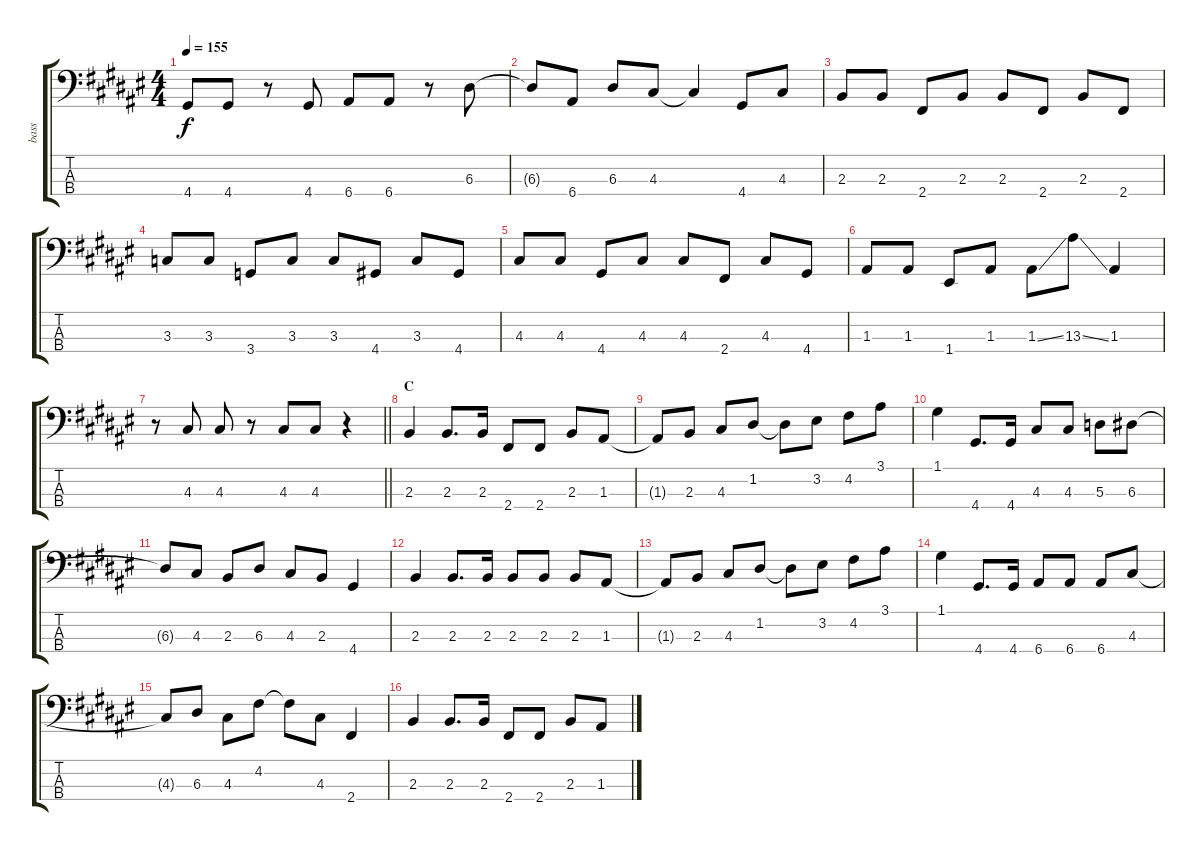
\track ("bass" "bass") {instrument electricbassfinger}
\staff {score tabs}
\tuning (G2 D2 A1 E1) {hide}
\ts (4 4)
\tempo 155
\clef f4
\ks f#
4.4.8{dy f} 4.4.8 r.8 4.4.8 6.4.8 6.4.8 r.8 6.3.8 |
6.3{t}.8 6.4.8 6.3.8 4.3.8 4.3{t}.4 4.4.8 4.3.8 |
2.3.8 2.3.8 2.4.8 2.3.8 2.3.8 2.4.8 2.3.8 2.4.8 |
3.3.8 3.3.8 3.4.8 3.3.8 3.3.8 4.4.8 3.3.8 4.4.8 |
4.3.8 4.3.8 4.4.8 4.3.8 4.3.8 2.4.8 4.3.8 4.4.8 |
1.3.8 1.3.8 1.4.8 1.3.8 1.3{ss}.8 13.3{ss}.8 1.3.4 |
\barLineRight lightlight
r.8 4.3.8 4.3.8 r.8 4.3.8 4.3.8 r.4 |
\section ("" "C")
2.3.4 2.3.8{d} 2.3.16 2.4.8 2.4.8 2.3.8 1.3.8 |
1.3{t}.8 2.3.8 4.3.8 1.2.8 1.2{t}.8 3.2.8 4.2.8 3.1.8 |
1.1.4 4.4.8{d} 4.4.16 4.3.8 4.3.8 5.3.8 6.3.8 |
6.3{t}.8 4.3.8 2.3.8 6.3.8 4.3.8 2.3.8 4.4.4 |
2.3.4 2.3.8{d} 2.3.16 2.3.8 2.3.8 2.3.8 1.3.8 |
1.3{t}.8 2.3.8 4.3.8 1.2.8 1.2{t}.8 3.2.8 4.2.8 3.1.8 |
1.1.4 4.4.8{d} 4.4.16 6.4.8 6.4.8 6.4.8 4.3.8 |
4.3{t}.8 6.3.8 4.3.8 4.2.8 4.2{t}.8 4.3.8 2.4.4 |
2.3.4 2.3.8{d} 2.3.16 2.4.8 2.4.8 2.3.8 1.3.8
